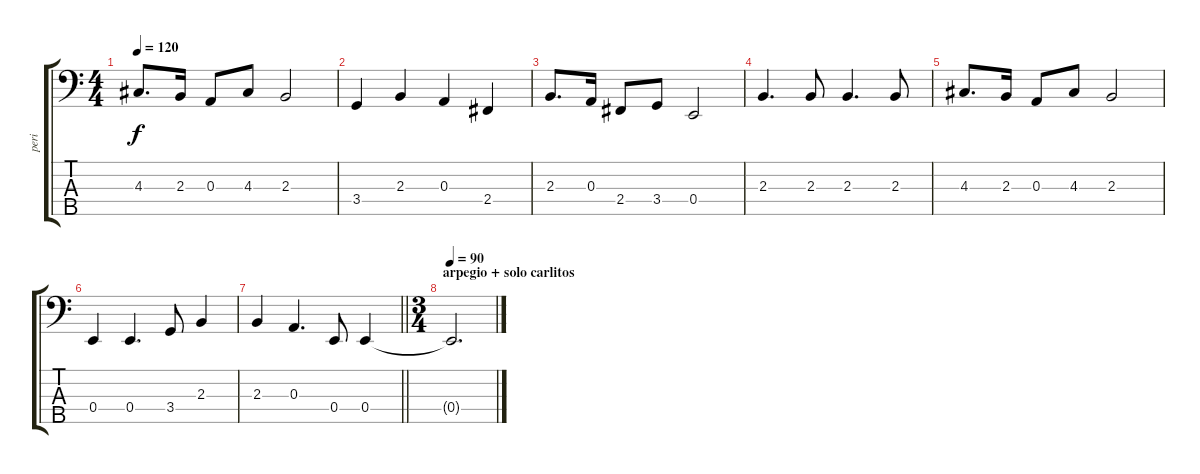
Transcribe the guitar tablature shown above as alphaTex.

\track ("peri" "peri") {instrument electricbassfinger}
\staff {score tabs}
\tuning (G2 D2 A1 E1 E0) {hide}
\ts (4 4)
\tempo 120
\clef f4
\ks c
4.3.8{d dy f} 2.3.16 0.3.8 4.3.8 2.3.2 |
3.4.4 2.3.4 0.3.4 2.4.4 |
2.3.8{d} 0.3.16 2.4.8 3.4.8 0.4.2 |
2.3.4{d} 2.3.8 2.3.4{d} 2.3.8 |
4.3.8{d} 2.3.16 0.3.8 4.3.8 2.3.2 |
0.4.4 0.4.4{d} 3.4.8 2.3.4 |
\barLineRight lightlight
2.3.4 0.3.4{d} 0.4.8 0.4.4 |
\ts (3 4)
\section ("" "arpegio + solo carlitos")
\tempo 90
0.4{t}.2{d}
